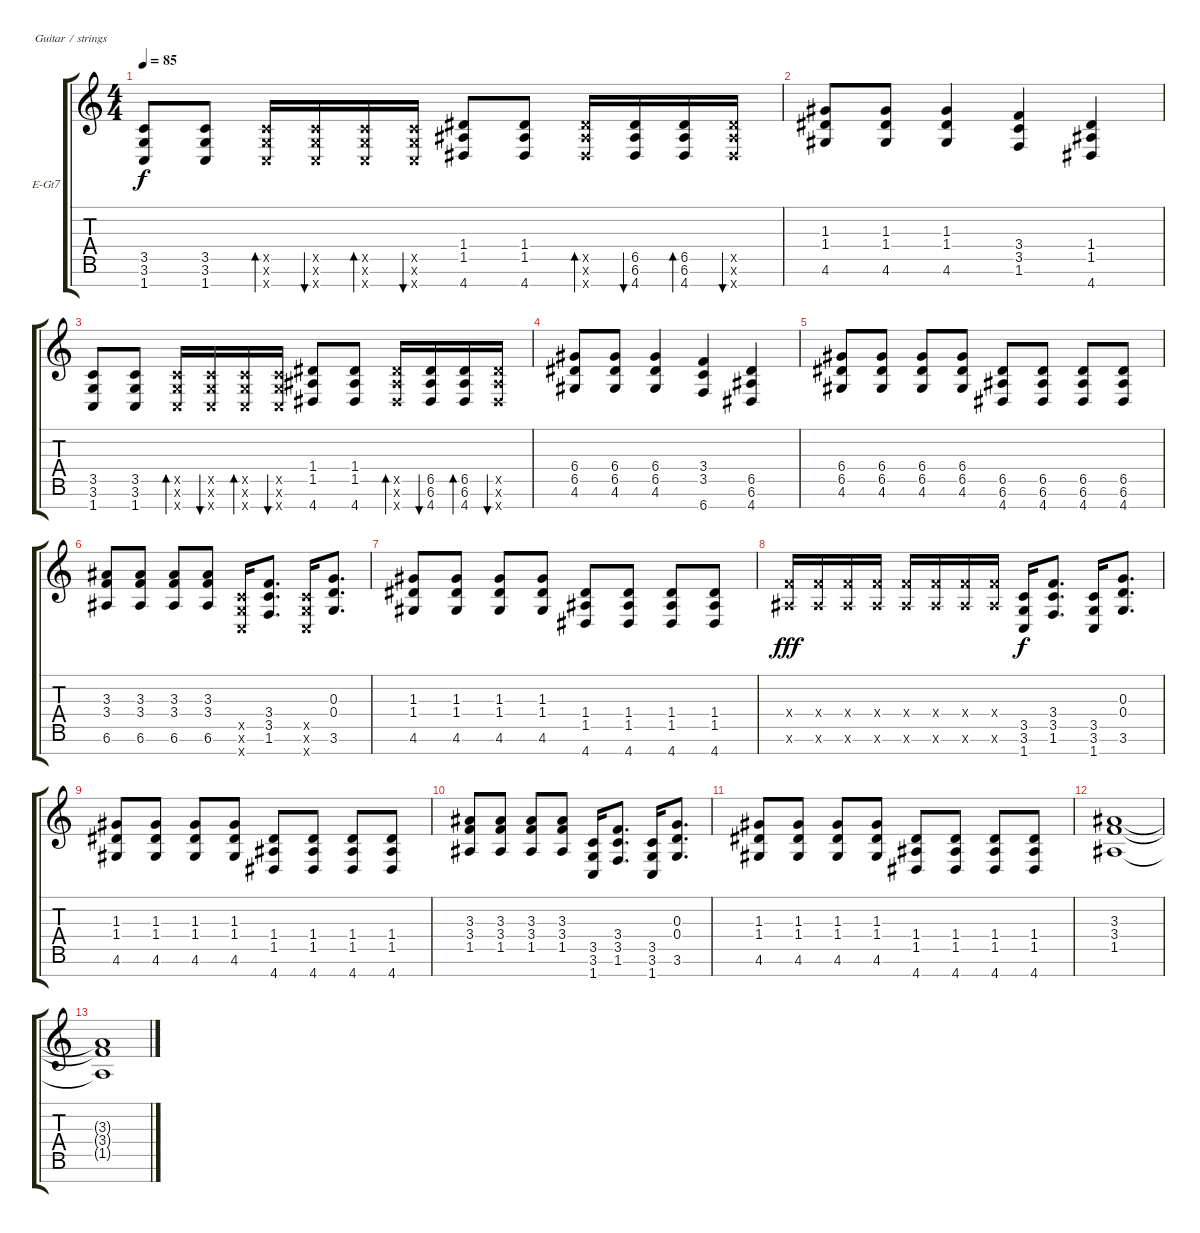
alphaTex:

\defaultSystemsLayout 4
\bracketExtendMode groupsimilarinstruments
\firstSystemTrackNameOrientation horizontal
\otherSystemsTrackNameOrientation horizontal
\track ("Electric Guitar" "E-Gt7") {instrument distortionguitar}
\staff {score tabs}
\tuning (E4 B3 G3 D3 A2 E2 B1)
\ts (4 4)
\tempo 85
\clef g2
\ks c
(3.5 3.6 1.7).8{dy f} (3.5 3.6 1.7).8 (3.5{x} 3.6{x} 1.7{x}).16{bd 30} (3.5{x} 3.6{x} 1.7{x}).16{bu 30} (3.5{x} 3.6{x} 1.7{x}).16{bd 30} (3.5{x} 3.6{x} 1.7{x}).16{bu 30} (1.4 1.5 4.7).8 (1.4 1.5 4.7).8 (6.5{x} 6.6{x} 4.7{x}).16{bd 30} (6.5 6.6 4.7).16{bu 30} (6.5 6.6 4.7).16{bd 30} (6.5{x} 6.6{x} 4.7{x}).16{bu 30} |
(1.3 1.4 4.6).8 (1.3 1.4 4.6).8 (1.3 1.4 4.6).4 (3.4 3.5 1.6).4 (1.4 1.5 4.7).4 |
(3.5 3.6 1.7).8 (3.5 3.6 1.7).8 (3.5{x} 3.6{x} 1.7{x}).16{bd 30} (3.5{x} 3.6{x} 1.7{x}).16{bu 30} (3.5{x} 3.6{x} 1.7{x}).16{bd 30} (3.5{x} 3.6{x} 1.7{x}).16{bu 30} (1.4 1.5 4.7).8 (1.4 1.5 4.7).8 (6.5{x} 6.6{x} 4.7{x}).16{bd 30} (6.5 6.6 4.7).16{bu 30} (6.5 6.6 4.7).16{bd 30} (6.5{x} 6.6{x} 4.7{x}).16{bu 30} |
(6.4 6.5 4.6).8 (6.4 6.5 4.6).8 (6.4 6.5 4.6).4 (3.4 3.5 6.7).4 (6.5 6.6 4.7).4 |
(6.4 6.5 4.6).8 (6.4 6.5 4.6).8 (6.4 6.5 4.6).8 (6.4 6.5 4.6).8 (6.5 6.6 4.7).8 (6.5 6.6 4.7).8 (6.5 6.6 4.7).8 (6.5 6.6 4.7).8 |
(3.3 3.4 6.6).8 (3.3 3.4 6.6).8 (3.3 3.4 6.6).8 (3.3 3.4 6.6).8 (3.5{x} 3.6{x} 1.7{x}).16 (3.4 3.5 1.6).8{d} (3.5{x} 3.6{x} 1.7{x}).16 (0.3 0.4 3.6).8{d} |
(1.3 1.4 4.6).8 (1.3 1.4 4.6).8 (1.3 1.4 4.6).8 (1.3 1.4 4.6).8 (1.4 1.5 4.7).8 (1.4 1.5 4.7).8 (1.4 1.5 4.7).8 (1.4 1.5 4.7).8 |
(6.6{x} 3.4{x}).16{dy fff} (3.4{x} 6.6{x}).16 (3.4{x} 6.6{x}).16 (3.4{x} 6.6{x}).16 (3.4{x} 6.6{x}).16 (3.4{x} 6.6{x}).16 (3.4{x} 6.6{x}).16 (3.4{x} 6.6{x}).16 (3.5 3.6 1.7).16{dy f} (3.4 3.5 1.6).8{d} (3.5 3.6 1.7).16 (0.3 0.4 3.6).8{d} |
(1.3 1.4 4.6).8 (1.3 1.4 4.6).8 (1.3 1.4 4.6).8 (1.3 1.4 4.6).8 (1.4 1.5 4.7).8 (1.4 1.5 4.7).8 (1.4 1.5 4.7).8 (1.4 1.5 4.7).8 |
(3.3 3.4 1.5).8 (3.3 3.4 1.5).8 (3.3 3.4 1.5).8 (3.3 3.4 1.5).8 (3.5 3.6 1.7).16 (3.4 3.5 1.6).8{d} (3.5 3.6 1.7).16 (0.3 0.4 3.6).8{d} |
(1.3 1.4 4.6).8 (1.3 1.4 4.6).8 (1.3 1.4 4.6).8 (1.3 1.4 4.6).8 (1.4 1.5 4.7).8 (1.4 1.5 4.7).8 (1.4 1.5 4.7).8 (1.4 1.5 4.7).8 |
(3.3 3.4 1.5).1 |
(3.3{t} 3.4{t} 1.5{t}).1
